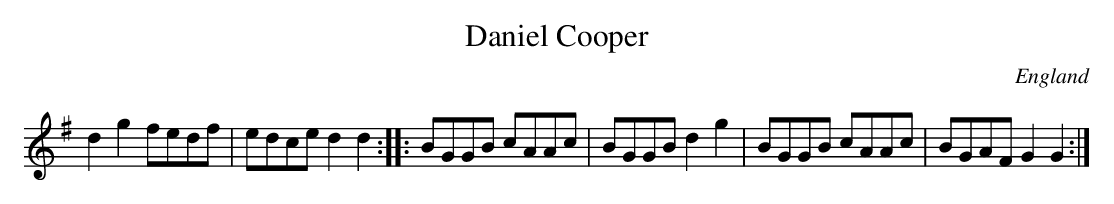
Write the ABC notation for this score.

X:1
T:Daniel Cooper
L:1/8
M:none
O:England
K:G
d2g2 fedf | edce d2d2 :: BGGB cAAc | BGGB d2g2 | BGGB cAAc | BGAF G2G2 :|
